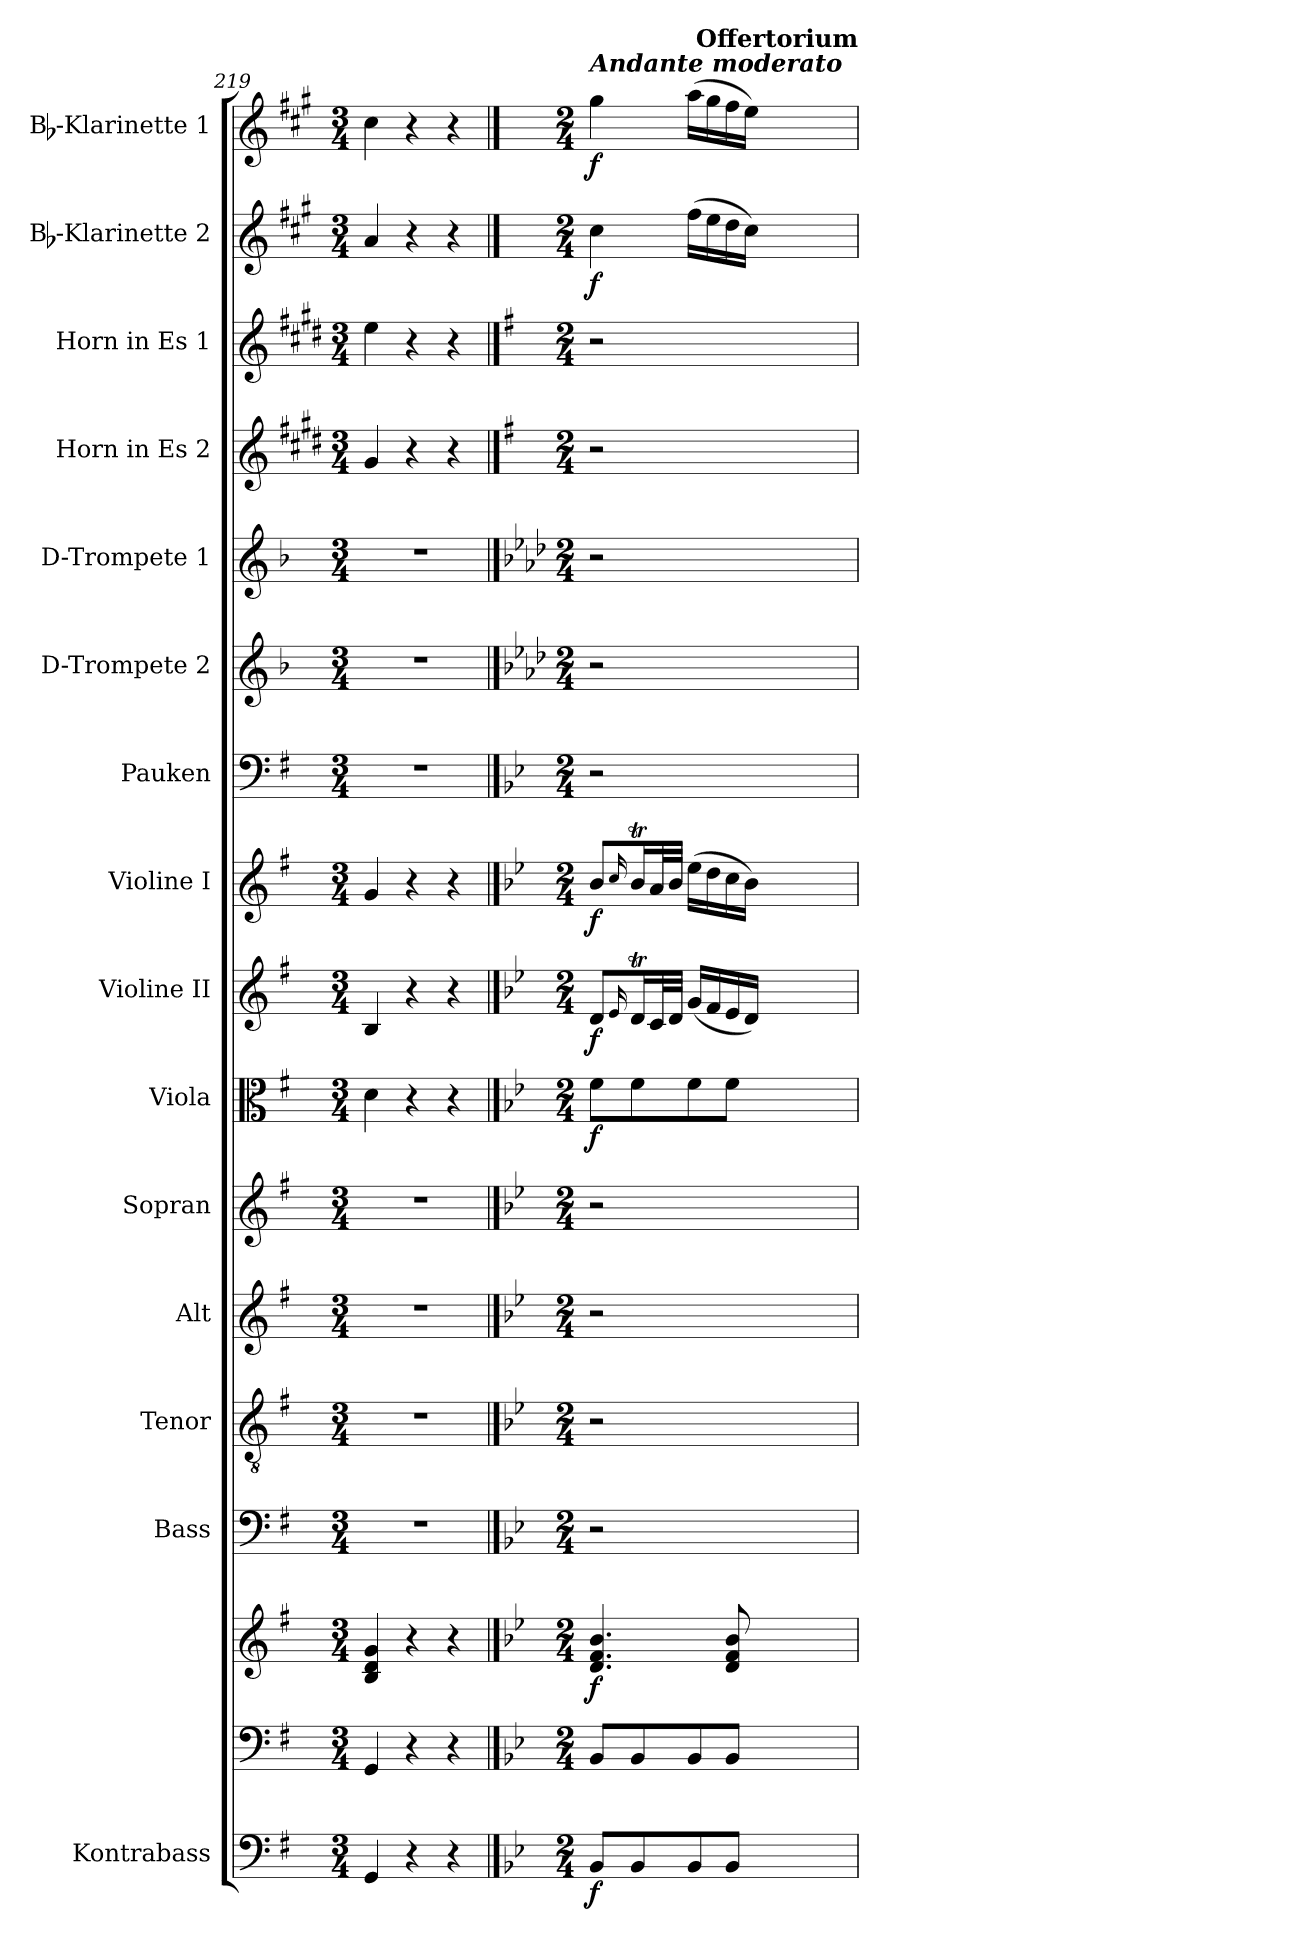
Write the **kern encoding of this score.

**kern	**dynam	**kern	**kern	**dynam	**kern	**kern	**kern	**kern	**kern	**dynam	**kern	**dynam	**kern	**dynam	**kern	**kern	**kern	**kern	**kern	**kern	**dynam	**kern	**dynam
*part16	*part16	*part15	*part15	*part15	*part14	*part13	*part12	*part11	*part10	*part10	*part9	*part9	*part8	*part8	*part7	*part6	*part5	*part4	*part3	*part2	*part2	*part1	*part1
*staff17	*staff17	*staff16	*staff15	*staff15/16	*staff14	*staff13	*staff12	*staff11	*staff10	*staff10	*staff9	*staff9	*staff8	*staff8	*staff7	*staff6	*staff5	*staff4	*staff3	*staff2	*staff2	*staff1	*staff1
*I"Kontrabass	*	*	*	*	*I"Bass	*I"Tenor	*I"Alt	*I"Sopran	*I"Viola	*	*I"Violine II	*	*I"Violine I	*	*I"Pauken	*I"D-Trompete 2	*I"D-Trompete 1	*I"Horn in Es 2	*I"Horn in Es 1	*I"Bb-Klarinette 2	*	*I"Bb-Klarinette 1	*
*I'Kb.	*	*	*	*	*I'B.	*I'T.	*I'A.	*I'S.	*I'Vla.	*	*I'Vl. II	*	*I'Vl. I	*	*I'Pk.	*I'D Trp. 2	*I'D Trp. 1	*	*	*I'Bb Kl. 2	*	*I'Bb Kl. 1	*
*clefF4	*	*clefF4	*clefG2	*	*clefF4	*clefGv2	*clefG2	*clefG2	*clefC3	*	*clefG2	*	*clefG2	*	*clefF4	*clefG2	*clefG2	*clefG2	*clefG2	*clefG2	*	*clefG2	*
*ITrd7c12	*	*	*	*	*	*	*	*	*	*	*	*	*	*	*	*ITrd-1c-2	*ITrd-1c-2	*ITrd5c9	*ITrd5c9	*ITrd1c2	*	*ITrd1c2	*
*k[f#]	*	*k[f#]	*k[f#]	*	*k[f#]	*k[f#]	*k[f#]	*k[f#]	*k[f#]	*	*k[f#]	*	*k[f#]	*	*k[f#]	*k[f#]	*k[f#]	*k[f#]	*k[f#]	*k[f#]	*	*k[f#]	*
*G:	*	*G:	*G:	*	*G:	*G:	*G:	*G:	*G:	*	*G:	*	*G:	*	*G:	*G:	*G:	*G:	*G:	*G:	*	*G:	*
*M3/4	*	*M3/4	*M3/4	*	*M3/4	*M3/4	*M3/4	*M3/4	*M3/4	*	*M3/4	*	*M3/4	*	*M3/4	*M3/4	*M3/4	*M3/4	*M3/4	*M3/4	*	*M3/4	*
=219	=219	=219	=219	=219	=219	=219	=219	=219	=219	=219	=219	=219	=219	=219	=219	=219	=219	=219	=219	=219	=219	=219	=219
4GGG/	.	4GG/	4B/ 4d/ 4g/	.	2.r	2.r	2.r	2.r	4d\	.	4B/	.	4g/	.	2.r	2.r	2.r	4B/	4g\	4g/	.	4b\	.
4r	.	4r	4r	.	.	.	.	.	4r	.	4r	.	4r	.	.	.	.	4r	4r	4r	.	4r	.
4r	.	4r	4r	.	.	.	.	.	4r	.	4r	.	4r	.	.	.	.	4r	4r	4r	.	4r	.
!!LO:PB:g=z
==220	==220	==220	==220	==220	==220	==220	==220	==220	==220	==220	==220	==220	==220	==220	==220	==220	==220	==220	==220	==220	==220	==220	==220
*k[b-e-]	*	*k[b-e-]	*k[b-e-]	*	*k[b-e-]	*k[b-e-]	*k[b-e-]	*k[b-e-]	*k[b-e-]	*	*k[b-e-]	*	*k[b-e-]	*	*k[b-e-]	*k[b-e-]	*k[b-e-]	*k[b-e-]	*k[b-e-]	*k[b-e-]	*	*k[b-e-]	*
*B-:	*	*B-:	*B-:	*	*B-:	*B-:	*B-:	*B-:	*B-:	*	*B-:	*	*B-:	*	*B-:	*B-:	*B-:	*B-:	*B-:	*B-:	*	*B-:	*
*M2/4	*	*M2/4	*M2/4	*	*M2/4	*M2/4	*M2/4	*M2/4	*M2/4	*	*M2/4	*	*M2/4	*	*M2/4	*M2/4	*M2/4	*M2/4	*M2/4	*M2/4	*	*M2/4	*
!	!	!	!	!	!	!	!	!	!	!	!	!	!	!	!	!	!	!	!	!	!	!LO:TX:a:Bi:t=Andante moderato	!
!	!LO:DY:b	!	!	!LO:DY:b	!	!	!	!	!	!LO:DY:b	!	!LO:DY:b	!	!LO:DY:b	!	!	!	!	!	!	!LO:DY:b	!	!LO:DY:b
8BBB-/L	f	8BB-/L	4.d/ 4.f/ 4.b-/	f	2r	2r	2r	2r	8f\L	f	8d/L	f	8b-/L	f	2r	2r	2r	2r	2r	4b-\	f	4ff\	f
.	.	.	.	.	.	.	.	.	.	.	16qqe-/	.	16qqcc/	.	.	.	.	.	.	.	.	.	.
8BBB-/	.	8BB-/	.	.	.	.	.	.	8f\	.	16dt/L	.	16b-T/L	.	.	.	.	.	.	.	.	.	.
.	.	.	.	.	.	.	.	.	.	.	32c/L	.	32a/L	.	.	.	.	.	.	.	.	.	.
.	.	.	.	.	.	.	.	.	.	.	32d/JJJ	.	32b-/JJJ	.	.	.	.	.	.	.	.	.	.
8BBB-/	.	8BB-/	.	.	.	.	.	.	8f\	.	(<16g/LL	.	(>16ee-\LL	.	.	.	.	.	.	(>16ee-\LL	.	(>16gg\LL	.
.	.	.	.	.	.	.	.	.	.	.	16f/	.	16dd\	.	.	.	.	.	.	16dd\	.	16ff\	.
8BBB-/J	.	8BB-/J	8d/ 8f/ 8b-/	.	.	.	.	.	8f\J	.	16e-/	.	16cc\	.	.	.	.	.	.	16cc\	.	16ee-\	.
.	.	.	.	.	.	.	.	.	.	.	16d/JJ)	.	16b-\JJ)	.	.	.	.	.	.	16b-\JJ)	.	16dd\JJ)	.
1ryy	.	1ryy	1ryy	.	1ryy	1ryy	1ryy	1ryy	1ryy	.	1ryy	.	1ryy	.	1ryy	1ryy	1ryy	1ryy	1ryy	1ryy	.	1ryy	.
!	!	!	!	!	!	!	!	!	!	!	!	!	!	!	!	!	!	!	!	!	!	!LO:TX:a:B:t=Offertorium	!
=	=	=	=	=	=	=	=	=	=	=	=	=	=	=	=	=	=	=	=	=	=	=	=
*-	*-	*-	*-	*-	*-	*-	*-	*-	*-	*-	*-	*-	*-	*-	*-	*-	*-	*-	*-	*-	*-	*-	*-
